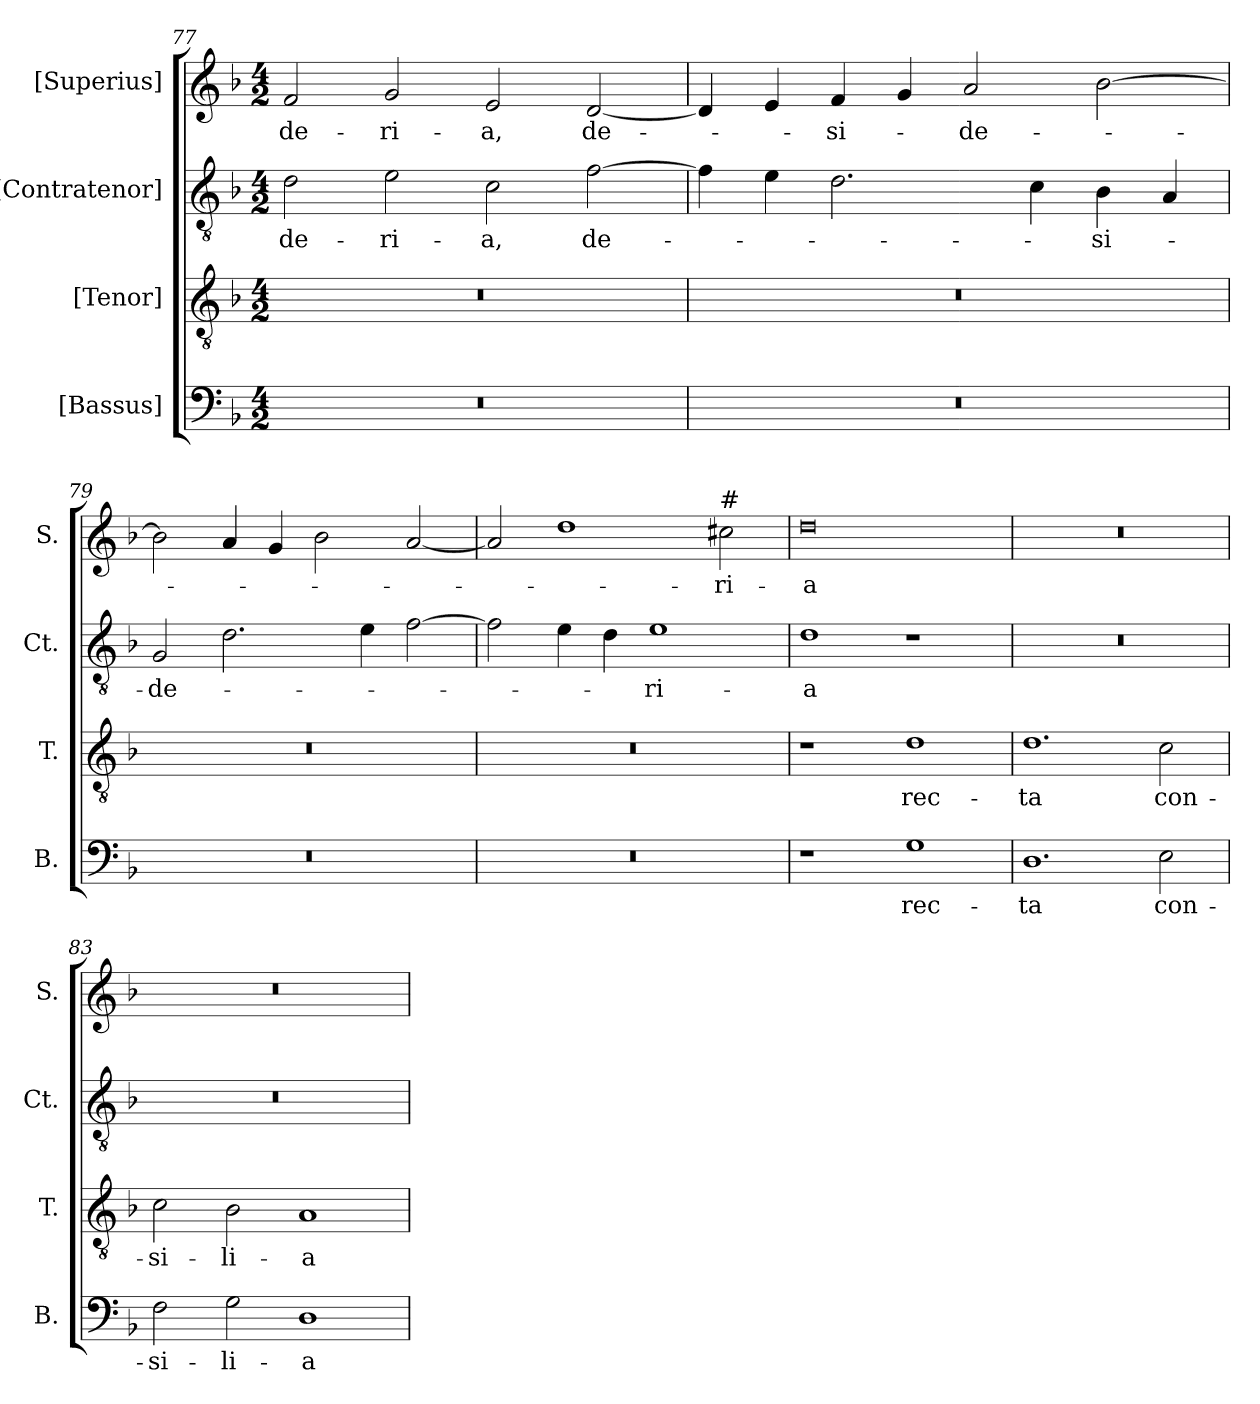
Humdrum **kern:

**kern	**text	**kern	**text	**kern	**text	**kern	**text
*part4	*part4	*part3	*part3	*part2	*part2	*part1	*part1
*staff4	*staff4	*staff3	*staff3	*staff2	*staff2	*staff1	*staff1
*I"[Bassus]	*	*I"[Tenor]	*	*I"[Contratenor]	*	*I"[Superius]	*
*I'B.	*	*I'T.	*	*I'Ct.	*	*I'S.	*
!!LO:LB:g=z
*clefF4	*	*clefGv2	*	*clefGv2	*	*clefG2	*
*	*	*ITrd7c12	*	*ITrd7c12	*	*	*
*k[b-]	*	*k[b-]	*	*k[b-]	*	*k[b-]	*
*F:	*	*F:	*	*F:	*	*F:	*
*M4/2	*	*M4/2	*	*M4/2	*	*M4/2	*
=77	=77	=77	=77	=77	=77	=77	=77
!LO:N:vis=1	!	!LO:N:vis=1	!	!	!	!	!
!	!	!	!	!	!LO:LY:b:color=#000000	!	!
!	!	!	!	!	!	!	!LO:LY:b:color=#000000
0r	.	0r	.	2Di\	-de-	2fi/	-de-
!	!	!	!	!	!LO:LY:b:color=#000000	!	!
!	!	!	!	!	!	!	!LO:LY:b:color=#000000
.	.	.	.	2Ei\	-ri-	2gi/	-ri-
!	!	!	!	!	!LO:LY:b:color=#000000	!	!
!	!	!	!	!	!	!	!LO:LY:b:color=#000000
.	.	.	.	2Ci\	-a,	2ei/	-a,
!	!	!	!	!	!LO:LY:b:color=#000000	!	!
!	!	!	!	!	!	!	!LO:LY:b:color=#000000
.	.	.	.	[>2Fi\	de-	[<2di/	de-
=78	=78	=78	=78	=78	=78	=78	=78
!LO:N:vis=1	!	!LO:N:vis=1	!	!	!	!	!
0r	.	0r	.	4Fi\]	.	4di/]	.
.	.	.	.	4Ei\	.	4ei/	.
!	!	!	!	!	!	!	!LO:LY:b:color=#000000
.	.	.	.	2.Di\	.	4fi/	-si-
.	.	.	.	.	.	4gi/	.
!	!	!	!	!	!	!	!LO:LY:b:color=#000000
.	.	.	.	.	.	2ai/	-de-
.	.	.	.	4Ci\	.	.	.
!	!	!	!	!	!LO:LY:b:color=#000000	!	!
.	.	.	.	4BB-i\	-si-	[>2b-i\	.
.	.	.	.	4AAi/	.	.	.
=79	=79	=79	=79	=79	=79	=79	=79
!LO:N:vis=1	!	!LO:N:vis=1	!	!	!	!	!
!	!	!	!	!	!LO:LY:b:color=#000000	!	!
0r	.	0r	.	2GGi/	-de-	2b-i\]	.
.	.	.	.	2.Di\	.	4ai/	.
.	.	.	.	.	.	4gi/	.
.	.	.	.	.	.	2b-i\	.
.	.	.	.	4Ei\	.	.	.
.	.	.	.	[>2Fi\	.	[<2ai/	.
=80	=80	=80	=80	=80	=80	=80	=80
!LO:N:vis=1	!	!LO:N:vis=1	!	!	!	!	!
0r	.	0r	.	2Fi\]	.	2ai/]	.
.	.	.	.	4Ei\	.	1ddi	.
.	.	.	.	4Di\	.	.	.
!	!	!	!	!	!LO:LY:b:color=#000000	!	!
.	.	.	.	1Ei	-ri-	.	.
!	!	!	!	!	!	!LO:TX:a:t=#	!
!	!	!	!	!	!	!	!LO:LY:b:color=#000000
.	.	.	.	.	.	2cc#j\	-ri-
=81	=81	=81	=81	=81	=81	=81	=81
!	!	!	!	!	!LO:LY:b:color=#000000	!	!
!	!	!	!	!	!	!	!LO:LY:b:color=#000000
1r	.	1r	.	1Di	-a	0ddi	-a
!	!LO:LY:b:color=#000000	!	!	!	!	!	!
!	!	!	!LO:LY:b:color=#000000	!	!	!	!
1Gi	rec-	1Di	rec-	1r	.	.	.
!!LO:LB:g=z
=82	=82	=82	=82	=82	=82	=82	=82
!	!LO:LY:b:color=#000000	!	!	!	!	!	!
!	!	!	!LO:LY:b:color=#000000	!LO:N:vis=1	!	!LO:N:vis=1	!
1.Di	-ta	1.Di	-ta	0r	.	0r	.
!	!LO:LY:b:color=#000000	!	!	!	!	!	!
!	!	!	!LO:LY:b:color=#000000	!	!	!	!
2Ei\	con-	2Ci\	con-	.	.	.	.
=83	=83	=83	=83	=83	=83	=83	=83
!	!LO:LY:b:color=#000000	!	!	!	!	!	!
!	!	!	!LO:LY:b:color=#000000	!LO:N:vis=1	!	!LO:N:vis=1	!
2Fi\	-si-	2Ci\	-si-	0r	.	0r	.
!	!LO:LY:b:color=#000000	!	!	!	!	!	!
!	!	!	!LO:LY:b:color=#000000	!	!	!	!
2Gi\	-li-	2BB-i\	-li-	.	.	.	.
!	!LO:LY:b:color=#000000	!	!	!	!	!	!
!	!	!	!LO:LY:b:color=#000000	!	!	!	!
1Di	-a	1AAi	-a	.	.	.	.
=	=	=	=	=	=	=	=
*-	*-	*-	*-	*-	*-	*-	*-
